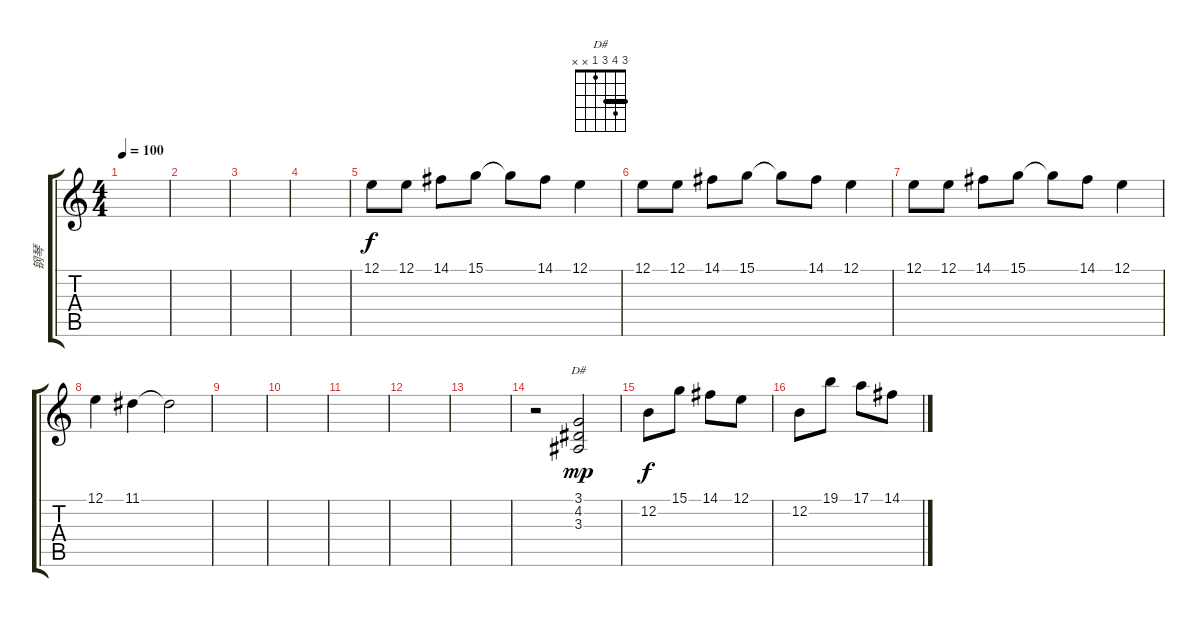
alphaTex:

\track ("钢琴" "钢琴") {instrument acousticgrandpiano}
\staff {score tabs}
\tuning (E4 B3 G3 D3 A2 E2) {hide}
\chord ("D#" 3 4 3 1 x x) {barre 3}
\ts (4 4)
\tempo 100
\clef g2
\ks c
|
|
|
|
12.1.8 12.1.8 14.1.8 15.1.8 15.1{t}.8 14.1.8 12.1.4 |
12.1.8 12.1.8 14.1.8 15.1.8 15.1{t}.8 14.1.8 12.1.4 |
12.1.8{txt ""} 12.1.8 14.1.8 15.1.8 15.1{t}.8 14.1.8 12.1.4 |
12.1.4 11.1.4 11.1{t}.2 |
|
|
|
|
|
r.2 (3.1 4.2 3.3).2{ch "D#" dy mp} |
12.2.8{dy f} 15.1.8 14.1.8 12.1.8 |
12.2.8 19.1.8 17.1.8 14.1.8
